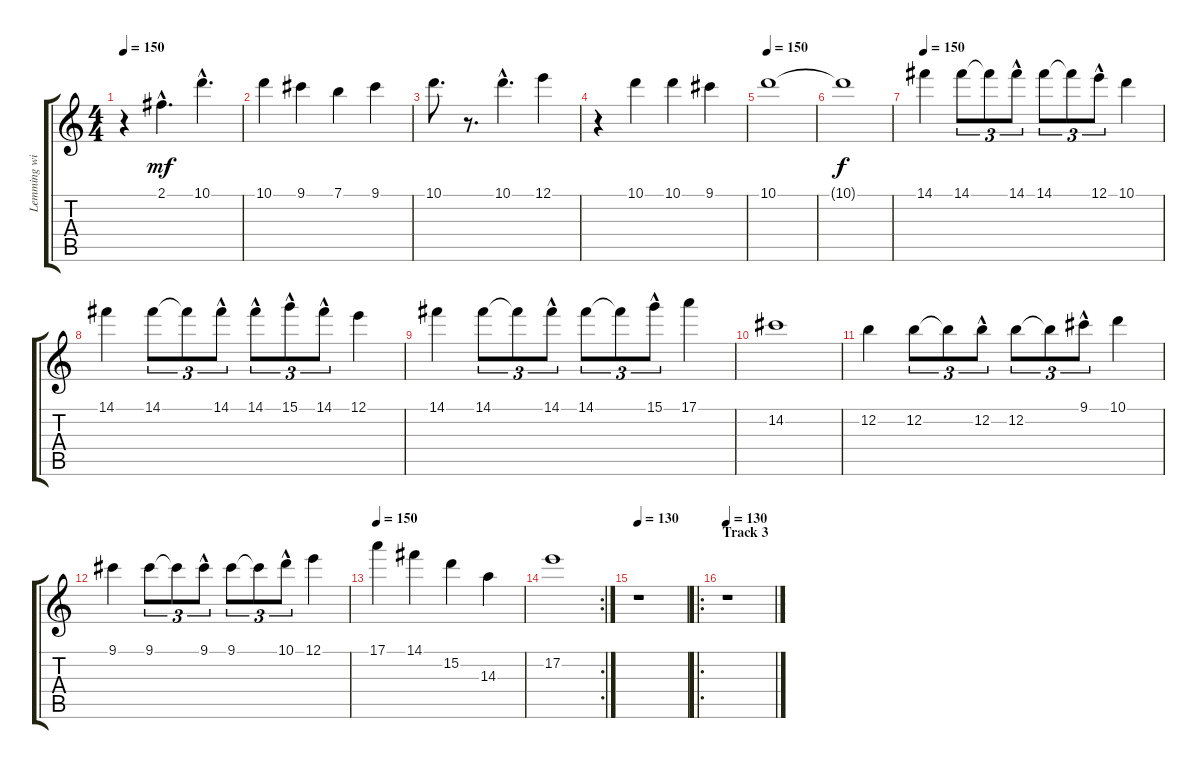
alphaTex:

\track ("Lemming with Guitar 2" "Lemming wi") {instrument distortionguitar}
\staff {score tabs}
\tuning (E4 B3 G3 D3 A2 E2) {hide}
\ts (4 4)
\tempo 150
\clef g2
\ks c
r.4{dy mf} 2.1{hac}.4{d} 10.1{hac}.4{d} |
10.1.4 9.1.4 7.1.4 9.1.4 |
10.1.8{d} r.8{d} 10.1{hac}.4{d} 12.1.4 |
r.4 10.1.4 10.1.4 9.1.4 |
\tempo 150
10.1.1 |
10.1{t}.1{dy f} |
\tempo 150
14.1.4 14.1.8{tu (3 2)} 14.1{t}.8{tu (3 2)} 14.1{hac}.8{tu (3 2)} 14.1.8{tu (3 2)} 14.1{t}.8{tu (3 2)} 12.1{hac}.8{tu (3 2)} 10.1.4 |
14.1.4 14.1.8{tu (3 2)} 14.1{t}.8{tu (3 2)} 14.1{hac}.8{tu (3 2)} 14.1{hac}.8{tu (3 2)} 15.1{hac}.8{tu (3 2)} 14.1{hac}.8{tu (3 2)} 12.1.4 |
14.1.4 14.1.8{tu (3 2)} 14.1{t}.8{tu (3 2)} 14.1{hac}.8{tu (3 2)} 14.1.8{tu (3 2)} 14.1{t}.8{tu (3 2)} 15.1{hac}.8{tu (3 2)} 17.1.4 |
14.2.1 |
12.2.4 12.2.8{tu (3 2)} 12.2{t}.8{tu (3 2)} 12.2{hac}.8{tu (3 2)} 12.2.8{tu (3 2)} 12.2{t}.8{tu (3 2)} 9.1{hac}.8{tu (3 2)} 10.1.4 |
9.1.4 9.1.8{tu (3 2)} 9.1{t}.8{tu (3 2)} 9.1{hac}.8{tu (3 2)} 9.1.8{tu (3 2)} 9.1{t}.8{tu (3 2)} 10.1{hac}.8{tu (3 2)} 12.1.4 |
\tempo 150
17.1.4 14.1.4 15.2.4 14.3.4 |
\rc 2
17.2.1 |
\tempo 130
r.1 |
\ro
\section ("" "Track 3")
\tempo 130
r.1
